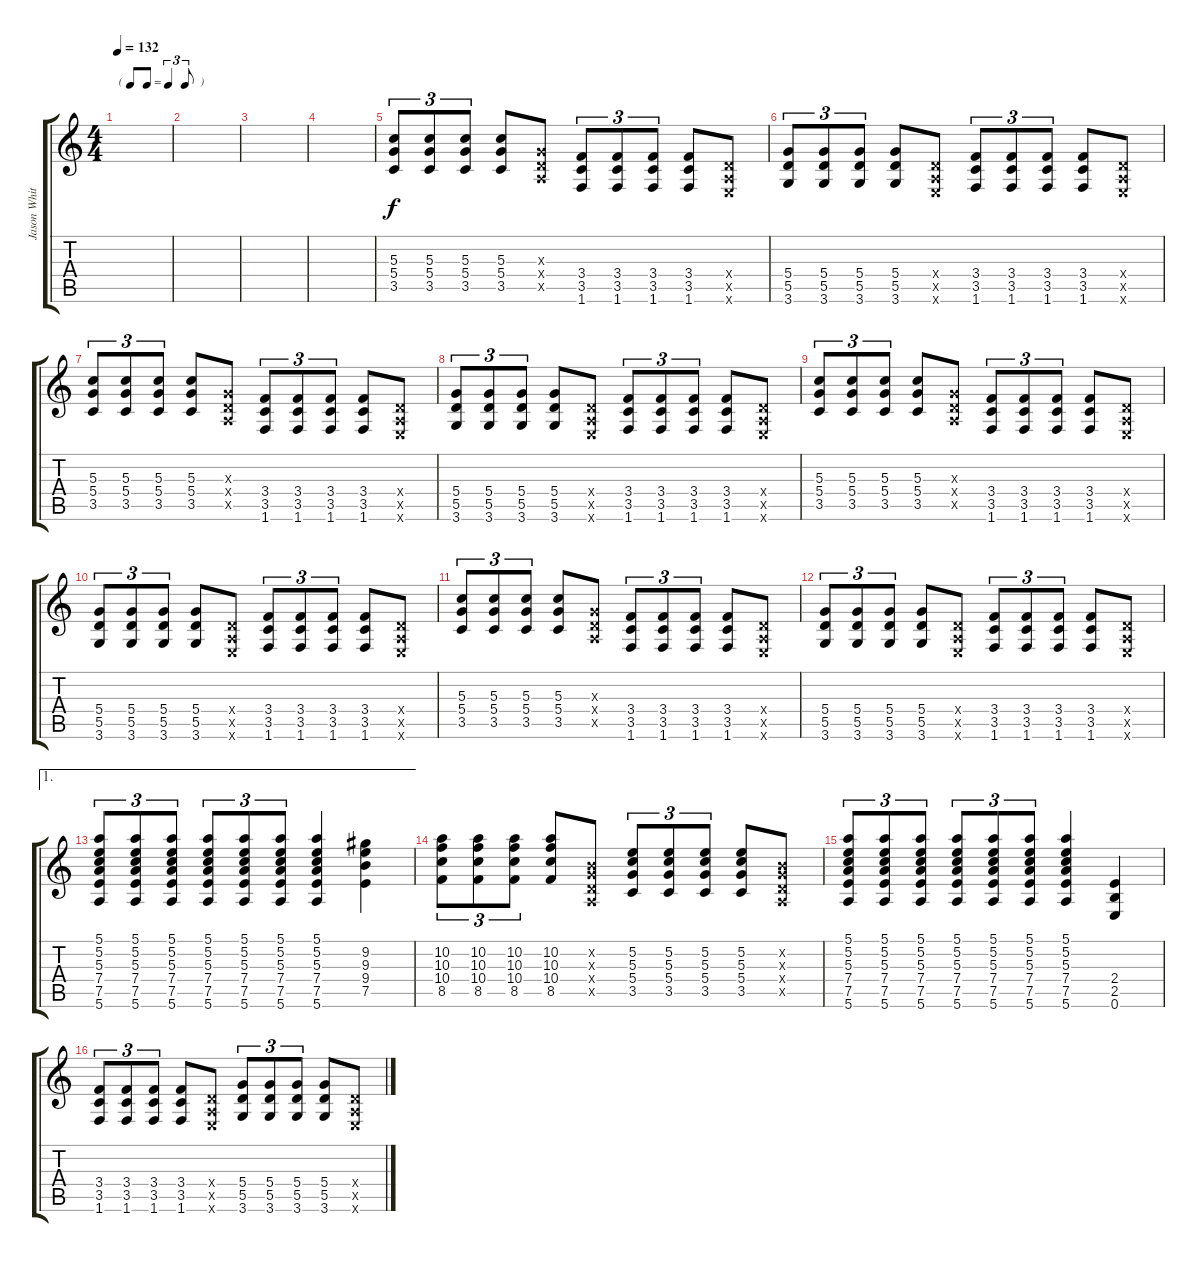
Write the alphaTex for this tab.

\track ("Jason White(second Guitar)" "Jason Whit") {instrument overdrivenguitar}
\staff {score tabs}
\tuning (E4 B3 G3 D3 A2 E2) {hide}
\ts (4 4)
\tf triplet8th
\tempo 132
\clef g2
\ks c
|
|
|
|
(5.3 5.4 3.5).8{tu (3 2)} (5.3 5.4 3.5).8{tu (3 2)} (5.3 5.4 3.5).8{tu (3 2)} (5.3 5.4 3.5).8 (0.3{x} 0.4{x} 0.5{x}).8 (3.4 3.5 1.6).8{tu (3 2)} (3.4 3.5 1.6).8{tu (3 2)} (3.4 3.5 1.6).8{tu (3 2)} (3.4 3.5 1.6).8 (0.4{x} 0.5{x} 0.6{x}).8 |
(5.4 5.5 3.6).8{tu (3 2)} (5.4 5.5 3.6).8{tu (3 2)} (5.4 5.5 3.6).8{tu (3 2)} (5.4 5.5 3.6).8 (0.4{x} 0.5{x} 0.6{x}).8 (3.4 3.5 1.6).8{tu (3 2)} (3.4 3.5 1.6).8{tu (3 2)} (3.4 3.5 1.6).8{tu (3 2)} (3.4 3.5 1.6).8 (0.4{x} 0.5{x} 0.6{x}).8 |
(5.3 5.4 3.5).8{tu (3 2)} (5.3 5.4 3.5).8{tu (3 2)} (5.3 5.4 3.5).8{tu (3 2)} (5.3 5.4 3.5).8 (0.3{x} 0.4{x} 0.5{x}).8 (3.4 3.5 1.6).8{tu (3 2)} (3.4 3.5 1.6).8{tu (3 2)} (3.4 3.5 1.6).8{tu (3 2)} (3.4 3.5 1.6).8 (0.4{x} 0.5{x} 0.6{x}).8 |
(5.4 5.5 3.6).8{tu (3 2)} (5.4 5.5 3.6).8{tu (3 2)} (5.4 5.5 3.6).8{tu (3 2)} (5.4 5.5 3.6).8 (0.4{x} 0.5{x} 0.6{x}).8 (3.4 3.5 1.6).8{tu (3 2)} (3.4 3.5 1.6).8{tu (3 2)} (3.4 3.5 1.6).8{tu (3 2)} (3.4 3.5 1.6).8 (0.4{x} 0.5{x} 0.6{x}).8 |
(5.3 5.4 3.5).8{tu (3 2)} (5.3 5.4 3.5).8{tu (3 2)} (5.3 5.4 3.5).8{tu (3 2)} (5.3 5.4 3.5).8 (0.3{x} 0.4{x} 0.5{x}).8 (3.4 3.5 1.6).8{tu (3 2)} (3.4 3.5 1.6).8{tu (3 2)} (3.4 3.5 1.6).8{tu (3 2)} (3.4 3.5 1.6).8 (0.4{x} 0.5{x} 0.6{x}).8 |
(5.4 5.5 3.6).8{tu (3 2)} (5.4 5.5 3.6).8{tu (3 2)} (5.4 5.5 3.6).8{tu (3 2)} (5.4 5.5 3.6).8 (0.4{x} 0.5{x} 0.6{x}).8 (3.4 3.5 1.6).8{tu (3 2)} (3.4 3.5 1.6).8{tu (3 2)} (3.4 3.5 1.6).8{tu (3 2)} (3.4 3.5 1.6).8 (0.4{x} 0.5{x} 0.6{x}).8 |
(5.3 5.4 3.5).8{tu (3 2)} (5.3 5.4 3.5).8{tu (3 2)} (5.3 5.4 3.5).8{tu (3 2)} (5.3 5.4 3.5).8 (0.3{x} 0.4{x} 0.5{x}).8 (3.4 3.5 1.6).8{tu (3 2)} (3.4 3.5 1.6).8{tu (3 2)} (3.4 3.5 1.6).8{tu (3 2)} (3.4 3.5 1.6).8 (0.4{x} 0.5{x} 0.6{x}).8 |
(5.4 5.5 3.6).8{tu (3 2)} (5.4 5.5 3.6).8{tu (3 2)} (5.4 5.5 3.6).8{tu (3 2)} (5.4 5.5 3.6).8 (0.4{x} 0.5{x} 0.6{x}).8 (3.4 3.5 1.6).8{tu (3 2)} (3.4 3.5 1.6).8{tu (3 2)} (3.4 3.5 1.6).8{tu (3 2)} (3.4 3.5 1.6).8 (0.4{x} 0.5{x} 0.6{x}).8 |
\ae 1
(5.1 5.2 5.3 7.4 7.5 5.6).8{tu (3 2)} (5.1 5.2 5.3 7.4 7.5 5.6).8{tu (3 2)} (5.1 5.2 5.3 7.4 7.5 5.6).8{tu (3 2)} (5.1 5.2 5.3 7.4 7.5 5.6).8{tu (3 2)} (5.1 5.2 5.3 7.4 7.5 5.6).8{tu (3 2)} (5.1 5.2 5.3 7.4 7.5 5.6).8{tu (3 2)} (5.1 5.2 5.3 7.4 7.5 5.6).4 (9.2 9.3 9.4 7.5).4 |
(10.2 10.3 10.4 8.5).8{tu (3 2)} (10.2 10.3 10.4 8.5).8{tu (3 2)} (10.2 10.3 10.4 8.5).8{tu (3 2)} (10.2 10.3 10.4 8.5).8 (0.2{x} 0.3{x} 0.4{x} 0.5{x}).8 (5.2 5.3 5.4 3.5).8{tu (3 2)} (5.2 5.3 5.4 3.5).8{tu (3 2)} (5.2 5.3 5.4 3.5).8{tu (3 2)} (5.2 5.3 5.4 3.5).8 (0.2{x} 0.3{x} 0.4{x} 0.5{x}).8 |
(5.1 5.2 5.3 7.4 7.5 5.6).8{tu (3 2)} (5.1 5.2 5.3 7.4 7.5 5.6).8{tu (3 2)} (5.1 5.2 5.3 7.4 7.5 5.6).8{tu (3 2)} (5.1 5.2 5.3 7.4 7.5 5.6).8{tu (3 2)} (5.1 5.2 5.3 7.4 7.5 5.6).8{tu (3 2)} (5.1 5.2 5.3 7.4 7.5 5.6).8{tu (3 2)} (5.1 5.2 5.3 7.4 7.5 5.6).4 (2.4 2.5 0.6).4 |
(3.4 3.5 1.6).8{tu (3 2)} (3.4 3.5 1.6).8{tu (3 2)} (3.4 3.5 1.6).8{tu (3 2)} (3.4 3.5 1.6).8 (0.4{x} 0.5{x} 0.6{x}).8 (5.4 5.5 3.6).8{tu (3 2)} (5.4 5.5 3.6).8{tu (3 2)} (5.4 5.5 3.6).8{tu (3 2)} (5.4 5.5 3.6).8 (0.4{x} 0.5{x} 0.6{x}).8
